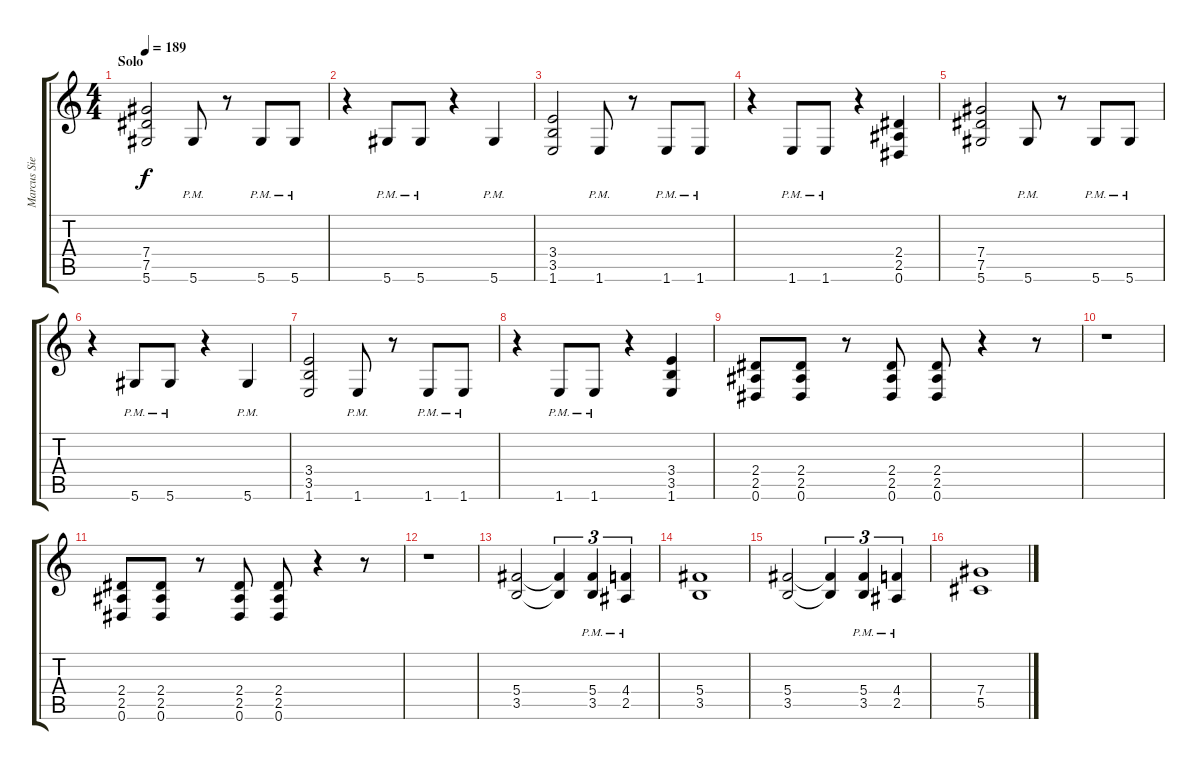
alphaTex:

\track ("Marcus Siepen" "Marcus Sie") {instrument distortionguitar}
\staff {score tabs}
\tuning (Eb4 Bb3 Gb3 Db3 Ab2 Eb2) {hide}
\ts (4 4)
\section ("" "Solo")
\tempo 189
\clef g2
\ks c
(7.4 7.5 5.6).2{dy f} 5.6{pm}.8 r.8 5.6{pm}.8 5.6{pm}.8 |
r.4 5.6{pm}.8 5.6{pm}.8 r.4 5.6{pm}.4 |
(3.4 3.5 1.6).2 1.6{pm}.8 r.8 1.6{pm}.8 1.6{pm}.8 |
r.4 1.6{pm}.8 1.6{pm}.8 r.4 (2.4 2.5 0.6).4 |
(7.4 7.5 5.6).2 5.6{pm}.8 r.8 5.6{pm}.8 5.6{pm}.8 |
r.4 5.6{pm}.8 5.6{pm}.8 r.4 5.6{pm}.4 |
(3.4 3.5 1.6).2 1.6{pm}.8 r.8 1.6{pm}.8 1.6{pm}.8 |
r.4 1.6{pm}.8 1.6{pm}.8 r.4 (3.4 3.5 1.6).4 |
(2.4 2.5 0.6).8 (2.4 2.5 0.6).8 r.8 (2.4 2.5 0.6).8 (2.4 2.5 0.6).8 r.4 r.8 |
r.1 |
(2.4 2.5 0.6).8 (2.4 2.5 0.6).8 r.8 (2.4 2.5 0.6).8 (2.4 2.5 0.6).8 r.4 r.8 |
r.1 |
(5.4 3.5).2 (5.4{t} 3.5{t}).4{tu (3 2)} (5.4{pm} 3.5{pm}).4{tu (3 2)} (4.4{pm} 2.5{pm}).4{tu (3 2)} |
(5.4 3.5).1 |
(5.4 3.5).2 (5.4{t} 3.5{t}).4{tu (3 2)} (5.4{pm} 3.5{pm}).4{tu (3 2)} (4.4{pm} 2.5{pm}).4{tu (3 2)} |
(7.4 5.5).1
